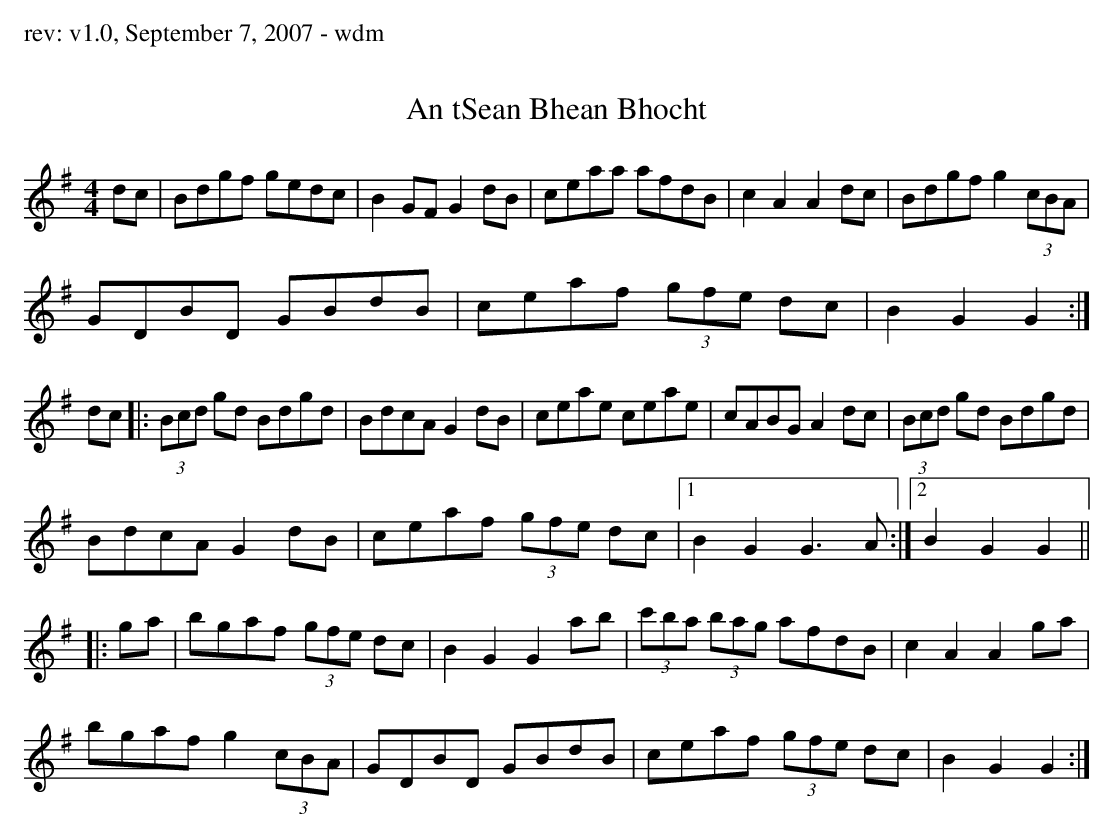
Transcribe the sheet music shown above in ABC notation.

X:1
T:An tSean Bhean Bhocht
M:4/4
L:1/8
K:G
dc|Bdgf gedc|B2GF G2 dB|ceaa afdB|c2A2A2dc|Bdgf g2 (3cBA|
GDBD GBdB|ceaf (3gfe dc|B2G2G2:|
dc|:(3Bcd gd Bdgd|BdcA G2dB|ceae ceae|cABG A2 dc|(3Bcd gd Bdgd|
BdcA G2 dB|ceaf (3gfe dc|1 B2G2 G3A:|2 B2G2G2||
|:ga|bgaf (3gfe dc|B2G2G2 ab|(3c'ba (3bag afdB|c2A2A2ga|
bgaf g2(3cBA|GDBD GBdB|ceaf (3gfe dc|B2G2G2:|
